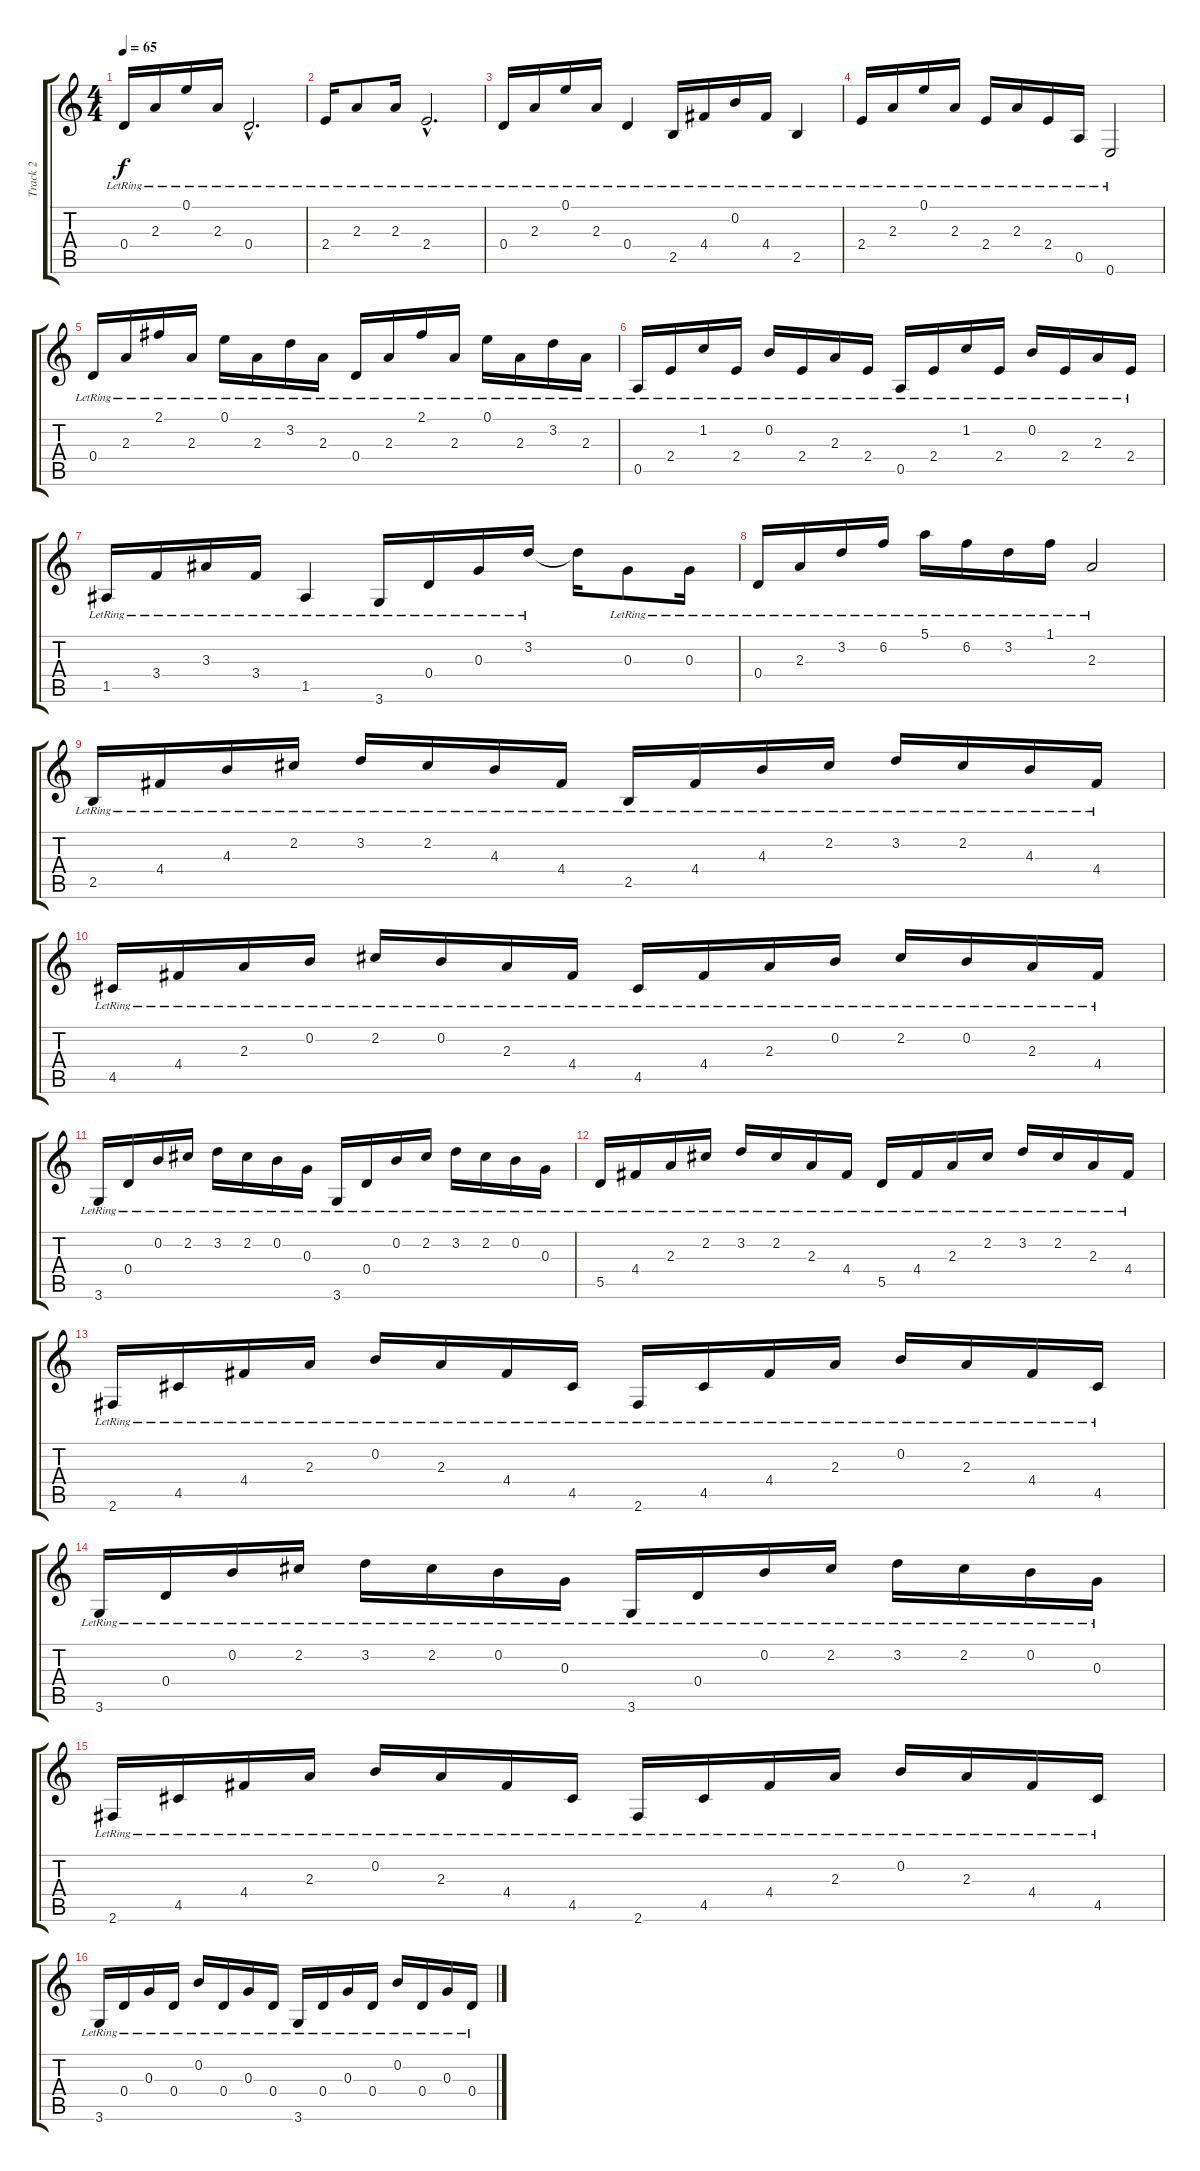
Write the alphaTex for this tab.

\track ("Track 2" "Track 2") {instrument acousticguitarsteel}
\staff {score tabs}
\tuning (E4 B3 G3 D3 A2 E2) {hide}
\ts (4 4)
\tempo 65
\clef g2
\ks c
0.4{lr}.16{dy f instrument acousticguitarsteel} 2.3{lr}.16 0.1{lr}.16 2.3{lr}.16 0.4{hac lr}.2{d} |
2.4{lr}.16 2.3{lr}.8 2.3{lr}.16 2.4{hac lr}.2{d} |
0.4{lr}.16 2.3{lr}.16 0.1{lr}.16 2.3{lr}.16 0.4{lr}.4 2.5{lr}.16 4.4{lr}.16 0.2{lr}.16 4.4{lr}.16 2.5{lr}.4 |
2.4{lr}.16 2.3{lr}.16 0.1{lr}.16 2.3{lr}.16 2.4{lr}.16 2.3{lr}.16 2.4{lr}.16 0.5{lr}.16 0.6{lr}.2 |
0.4{lr}.16 2.3{lr}.16 2.1{lr}.16 2.3{lr}.16 0.1{lr}.16 2.3{lr}.16 3.2{lr}.16 2.3{lr}.16 0.4{lr}.16 2.3{lr}.16 2.1{lr}.16 2.3{lr}.16 0.1{lr}.16 2.3{lr}.16 3.2{lr}.16 2.3{lr}.16 |
0.5{lr}.16 2.4{lr}.16 1.2{lr}.16 2.4{lr}.16 0.2{lr}.16 2.4{lr}.16 2.3{lr}.16 2.4{lr}.16 0.5{lr}.16 2.4{lr}.16 1.2{lr}.16 2.4{lr}.16 0.2{lr}.16 2.4{lr}.16 2.3{lr}.16 2.4{lr}.16 |
1.5{lr}.16 3.4{lr}.16 3.3{lr}.16 3.4{lr}.16 1.5{lr}.4 3.6{lr}.16 0.4{lr}.16 0.3{lr}.16 3.2{lr}.16 3.2{t}.16 0.3{lr}.8 0.3{lr}.16 |
0.4{lr}.16 2.3{lr}.16 3.2{lr}.16 6.2{lr}.16 5.1{lr}.16 6.2{lr}.16 3.2{lr}.16 1.1{lr}.16 2.3{lr}.2 |
2.5{lr}.16 4.4{lr}.16 4.3{lr}.16 2.2{lr}.16 3.2{lr}.16 2.2{lr}.16 4.3{lr}.16 4.4{lr}.16 2.5{lr}.16 4.4{lr}.16 4.3{lr}.16 2.2{lr}.16 3.2{lr}.16 2.2{lr}.16 4.3{lr}.16 4.4{lr}.16 |
4.5{lr}.16 4.4{lr}.16 2.3{lr}.16 0.2{lr}.16 2.2{lr}.16 0.2{lr}.16 2.3{lr}.16 4.4{lr}.16 4.5{lr}.16 4.4{lr}.16 2.3{lr}.16 0.2{lr}.16 2.2{lr}.16 0.2{lr}.16 2.3{lr}.16 4.4{lr}.16 |
3.6{lr}.16 0.4{lr}.16 0.2{lr}.16 2.2{lr}.16 3.2{lr}.16 2.2{lr}.16 0.2{lr}.16 0.3{lr}.16 3.6{lr}.16 0.4{lr}.16 0.2{lr}.16 2.2{lr}.16 3.2{lr}.16 2.2{lr}.16 0.2{lr}.16 0.3{lr}.16 |
5.5{lr}.16 4.4{lr}.16 2.3{lr}.16 2.2{lr}.16 3.2{lr}.16 2.2{lr}.16 2.3{lr}.16 4.4{lr}.16 5.5{lr}.16 4.4{lr}.16 2.3{lr}.16 2.2{lr}.16 3.2{lr}.16 2.2{lr}.16 2.3{lr}.16 4.4{lr}.16 |
2.6{lr}.16 4.5{lr}.16 4.4{lr}.16 2.3{lr}.16 0.2{lr}.16 2.3{lr}.16 4.4{lr}.16 4.5{lr}.16 2.6{lr}.16 4.5{lr}.16 4.4{lr}.16 2.3{lr}.16 0.2{lr}.16 2.3{lr}.16 4.4{lr}.16 4.5{lr}.16 |
3.6{lr}.16 0.4{lr}.16 0.2{lr}.16 2.2{lr}.16 3.2{lr}.16 2.2{lr}.16 0.2{lr}.16 0.3{lr}.16 3.6{lr}.16 0.4{lr}.16 0.2{lr}.16 2.2{lr}.16 3.2{lr}.16 2.2{lr}.16 0.2{lr}.16 0.3{lr}.16 |
2.6{lr}.16 4.5{lr}.16 4.4{lr}.16 2.3{lr}.16 0.2{lr}.16 2.3{lr}.16 4.4{lr}.16 4.5{lr}.16 2.6{lr}.16 4.5{lr}.16 4.4{lr}.16 2.3{lr}.16 0.2{lr}.16 2.3{lr}.16 4.4{lr}.16 4.5{lr}.16 |
3.6{lr}.16 0.4{lr}.16 0.3{lr}.16 0.4{lr}.16 0.2{lr}.16 0.4{lr}.16 0.3{lr}.16 0.4{lr}.16 3.6{lr}.16 0.4{lr}.16 0.3{lr}.16 0.4{lr}.16 0.2{lr}.16 0.4{lr}.16 0.3{lr}.16 0.4{lr}.16
